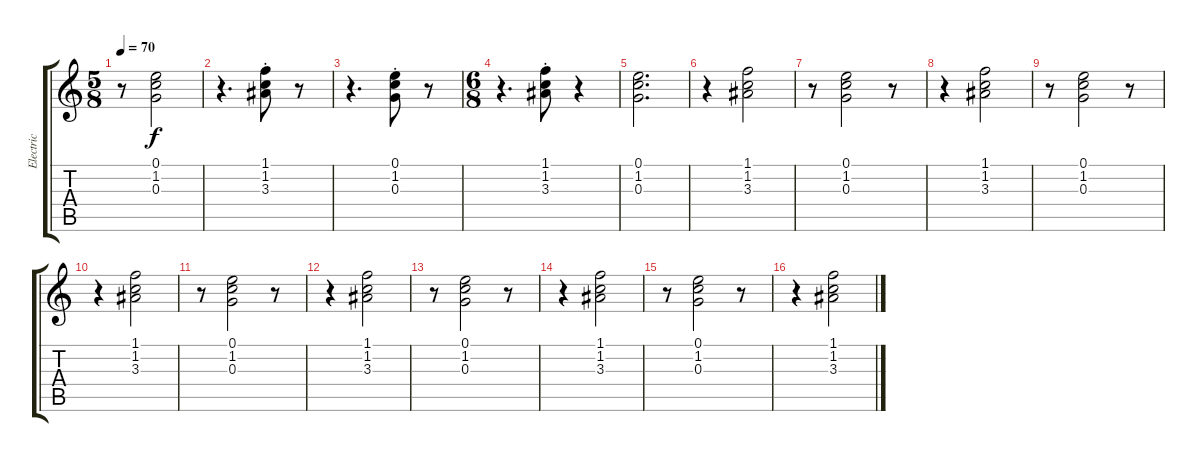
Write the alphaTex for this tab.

\track ("Electric" "Electric") {instrument overdrivenguitar}
\staff {score tabs}
\tuning (E4 B3 G3 D3 A2 E2) {hide}
\ts (5 8)
\tempo 70
\clef g2
\ks c
r.8{dy f} (0.1 1.2 0.3).2 |
r.4{d} (1.1{st} 1.2{st} 3.3{st}).8 r.8 |
r.4{d} (0.1{st} 1.2{st} 0.3{st}).8 r.8 |
\ts (6 8)
r.4{d} (1.1{st} 1.2{st} 3.3{st}).8 r.4 |
(0.1 1.2 0.3).2{d} |
r.4 (1.1 1.2 3.3).2 |
r.8 (0.1 1.2 0.3).2 r.8 |
r.4 (1.1 1.2 3.3).2 |
r.8 (0.1 1.2 0.3).2 r.8 |
r.4 (1.1 1.2 3.3).2 |
r.8 (0.1 1.2 0.3).2 r.8 |
r.4 (1.1 1.2 3.3).2 |
r.8 (0.1 1.2 0.3).2 r.8 |
r.4 (1.1 1.2 3.3).2 |
r.8 (0.1 1.2 0.3).2 r.8 |
r.4 (1.1 1.2 3.3).2
